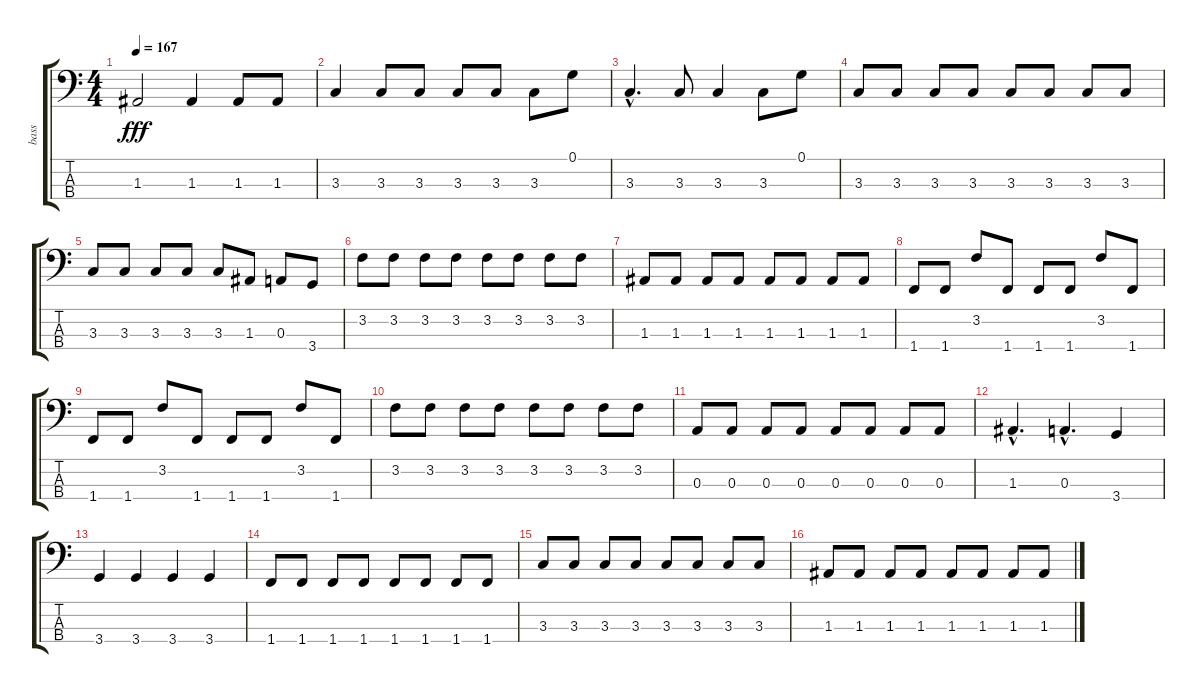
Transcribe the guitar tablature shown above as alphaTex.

\track ("bass" "bass") {instrument fretlessbass}
\staff {score tabs}
\tuning (G2 D2 A1 E1) {hide}
\ts (4 4)
\tempo 167
\clef f4
\ks c
1.3.2{dy fff} 1.3.4 1.3.8 1.3.8 |
3.3.4 3.3.8 3.3.8 3.3.8 3.3.8 3.3.8 0.1.8 |
3.3{hac}.4{d} 3.3.8 3.3.4 3.3.8 0.1.8 |
3.3.8 3.3.8 3.3.8 3.3.8 3.3.8 3.3.8 3.3.8 3.3.8 |
3.3.8 3.3.8 3.3.8 3.3.8 3.3.8 1.3.8 0.3.8 3.4.8 |
3.2.8 3.2.8 3.2.8 3.2.8 3.2.8 3.2.8 3.2.8 3.2.8 |
1.3.8 1.3.8 1.3.8 1.3.8 1.3.8 1.3.8 1.3.8 1.3.8 |
1.4.8 1.4.8 3.2.8 1.4.8 1.4.8 1.4.8 3.2.8 1.4.8 |
1.4.8 1.4.8 3.2.8 1.4.8 1.4.8 1.4.8 3.2.8 1.4.8 |
3.2.8 3.2.8 3.2.8 3.2.8 3.2.8 3.2.8 3.2.8 3.2.8 |
0.3.8 0.3.8 0.3.8 0.3.8 0.3.8 0.3.8 0.3.8 0.3.8 |
1.3{hac}.4{d} 0.3{hac}.4{d} 3.4.4 |
3.4.4 3.4.4 3.4.4 3.4.4 |
1.4.8 1.4.8 1.4.8 1.4.8 1.4.8 1.4.8 1.4.8 1.4.8 |
3.3.8 3.3.8 3.3.8 3.3.8 3.3.8 3.3.8 3.3.8 3.3.8 |
1.3.8 1.3.8 1.3.8 1.3.8 1.3.8 1.3.8 1.3.8 1.3.8
